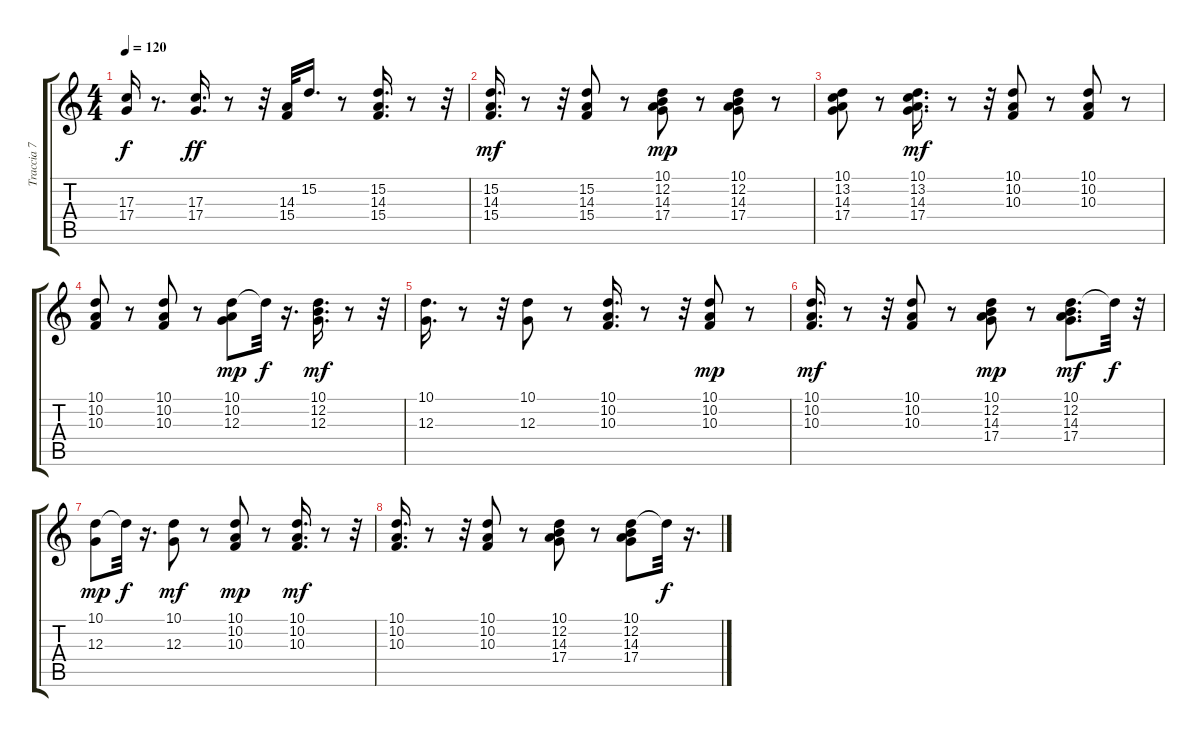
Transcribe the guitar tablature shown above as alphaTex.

\track ("Traccia 7" "Traccia 7") {instrument synthvoice}
\staff {score tabs}
\tuning (E4 B3 G3 D3 A2 E2) {hide}
\ts (4 4)
\tempo 120
\clef g2
\ks c
(17.3 17.4).16{dy f} r.8{d} (17.3 17.4).16{d dy ff} r.8 r.32 (14.3 15.4).32 15.2.16{d} r.8 (15.2 14.3 15.4).16{d} r.8 r.32 |
(15.2 14.3 15.4).16{d dy mf} r.8 r.32 (15.2 14.3 15.4).8 r.8 (10.1 12.2 14.3 17.4).8{dy mp} r.8 (10.1 12.2 14.3 17.4).8 r.8 |
(10.1 13.2 14.3 17.4).8 r.8 (10.1 13.2 14.3 17.4).16{d dy mf} r.8 r.32 (10.1 10.2 10.3).8 r.8 (10.1 10.2 10.3).8 r.8 |
(10.1 10.2 10.3).8 r.8 (10.1 10.2 10.3).8 r.8 (10.1 10.2 12.3).8{dy mp} 10.1{t}.32{dy f} r.16{d} (10.1 12.2 12.3).16{d dy mf} r.8 r.32 |
(10.1 12.3).16{d} r.8 r.32 (10.1 12.3).8 r.8 (10.1 10.2 10.3).16{d} r.8 r.32 (10.1 10.2 10.3).8{dy mp} r.8 |
(10.1 10.2 10.3).16{d dy mf} r.8 r.32 (10.1 10.2 10.3).8 r.8 (10.1 12.2 14.3 17.4).8{dy mp} r.8 (10.1 12.2 14.3 17.4).8{d dy mf} 10.1{t}.32{dy f} r.32 |
(10.1 12.3).8{dy mp} 10.1{t}.32{dy f} r.16{d} (10.1 12.3).8{dy mf} r.8 (10.1 10.2 10.3).8{dy mp} r.8 (10.1 10.2 10.3).16{d dy mf} r.8 r.32 |
(10.1 10.2 10.3).16{d} r.8 r.32 (10.1 10.2 10.3).8 r.8 (10.1 12.2 14.3 17.4).8 r.8 (10.1 12.2 14.3 17.4).8 10.1{t}.32{dy f} r.16{d}
